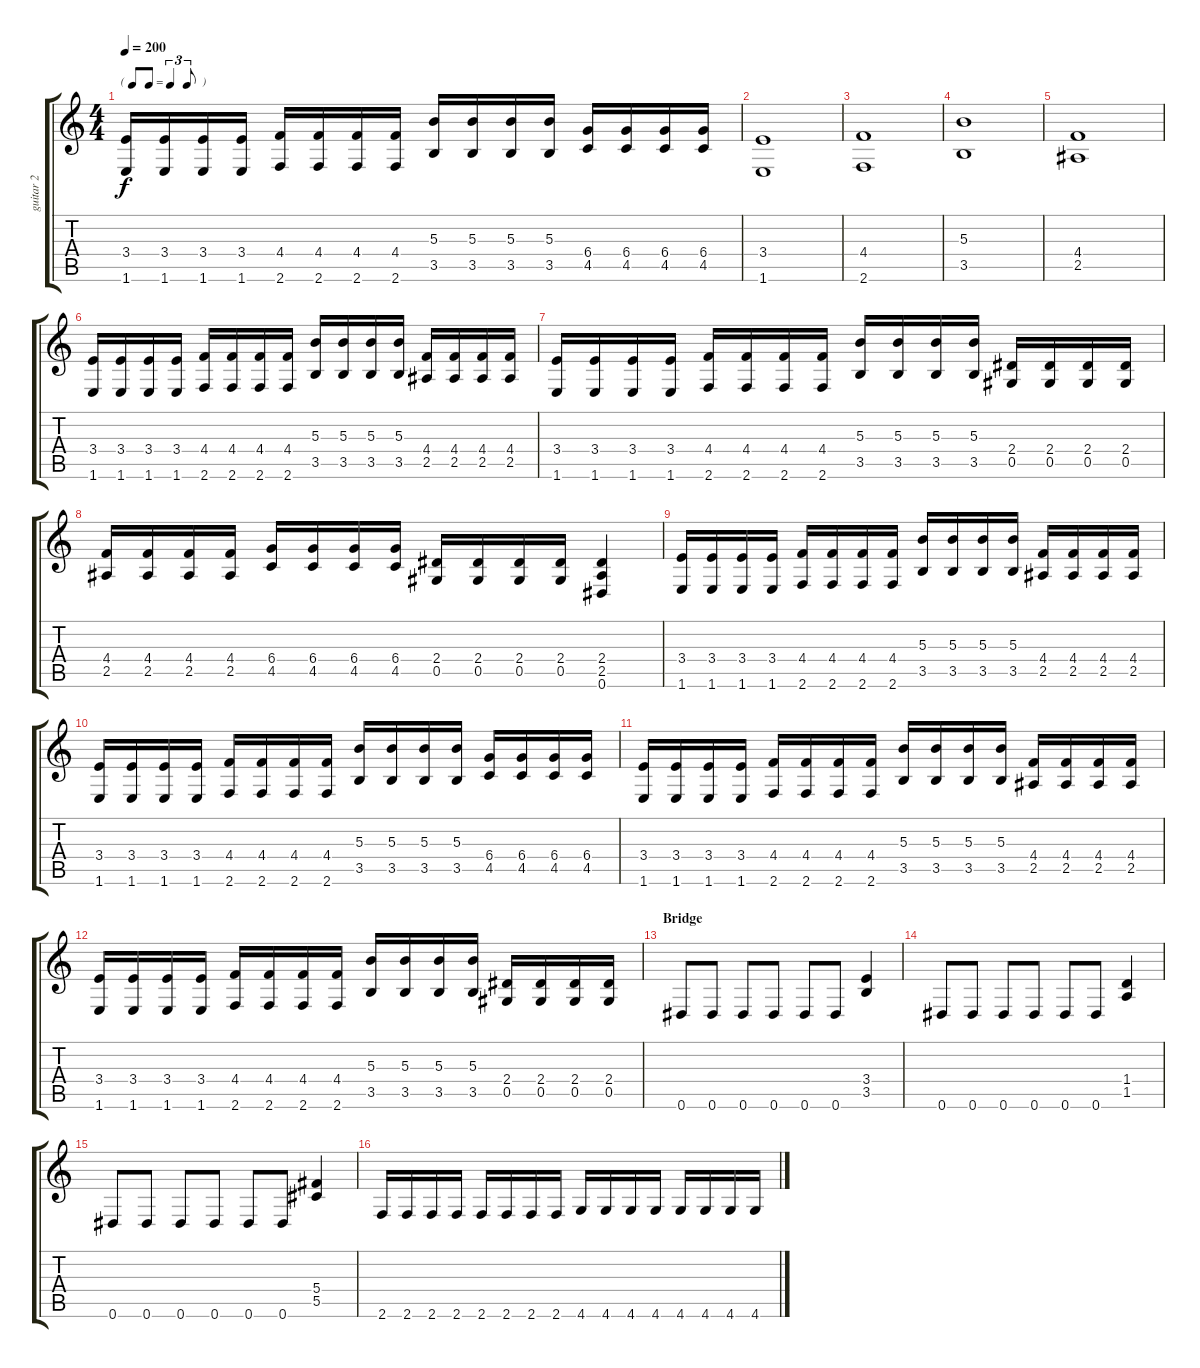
\track ("guitar 2" "guitar 2") {instrument distortionguitar}
\staff {score tabs}
\tuning (Eb4 Bb3 Gb3 Db3 Ab2 Eb2) {hide}
\ts (4 4)
\tf triplet8th
\tempo 200
\clef g2
\ks c
(3.4 1.6).16{dy f} (3.4 1.6).16 (3.4 1.6).16 (3.4 1.6).16 (4.4 2.6).16 (4.4 2.6).16 (4.4 2.6).16 (4.4 2.6).16 (5.3 3.5).16 (5.3 3.5).16 (5.3 3.5).16 (5.3 3.5).16 (6.4 4.5).16 (6.4 4.5).16 (6.4 4.5).16 (6.4 4.5).16 |
(3.4 1.6).1 |
(4.4 2.6).1 |
(5.3 3.5).1 |
(4.4 2.5).1 |
(3.4 1.6).16 (3.4 1.6).16 (3.4 1.6).16 (3.4 1.6).16 (4.4 2.6).16 (4.4 2.6).16 (4.4 2.6).16 (4.4 2.6).16 (5.3 3.5).16 (5.3 3.5).16 (5.3 3.5).16 (5.3 3.5).16 (4.4 2.5).16 (4.4 2.5).16 (4.4 2.5).16 (4.4 2.5).16 |
(3.4 1.6).16 (3.4 1.6).16 (3.4 1.6).16 (3.4 1.6).16 (4.4 2.6).16 (4.4 2.6).16 (4.4 2.6).16 (4.4 2.6).16 (5.3 3.5).16 (5.3 3.5).16 (5.3 3.5).16 (5.3 3.5).16 (2.4 0.5).16 (2.4 0.5).16 (2.4 0.5).16 (2.4 0.5).16 |
(4.4 2.5).16 (4.4 2.5).16 (4.4 2.5).16 (4.4 2.5).16 (6.4 4.5).16 (6.4 4.5).16 (6.4 4.5).16 (6.4 4.5).16 (2.4 0.5).16 (2.4 0.5).16 (2.4 0.5).16 (2.4 0.5).16 (2.4 2.5 0.6).4 |
(3.4 1.6).16 (3.4 1.6).16 (3.4 1.6).16 (3.4 1.6).16 (4.4 2.6).16 (4.4 2.6).16 (4.4 2.6).16 (4.4 2.6).16 (5.3 3.5).16 (5.3 3.5).16 (5.3 3.5).16 (5.3 3.5).16 (4.4 2.5).16 (4.4 2.5).16 (4.4 2.5).16 (4.4 2.5).16 |
(3.4 1.6).16 (3.4 1.6).16 (3.4 1.6).16 (3.4 1.6).16 (4.4 2.6).16 (4.4 2.6).16 (4.4 2.6).16 (4.4 2.6).16 (5.3 3.5).16 (5.3 3.5).16 (5.3 3.5).16 (5.3 3.5).16 (6.4 4.5).16 (6.4 4.5).16 (6.4 4.5).16 (6.4 4.5).16 |
(3.4 1.6).16 (3.4 1.6).16 (3.4 1.6).16 (3.4 1.6).16 (4.4 2.6).16 (4.4 2.6).16 (4.4 2.6).16 (4.4 2.6).16 (5.3 3.5).16 (5.3 3.5).16 (5.3 3.5).16 (5.3 3.5).16 (4.4 2.5).16 (4.4 2.5).16 (4.4 2.5).16 (4.4 2.5).16 |
(3.4 1.6).16 (3.4 1.6).16 (3.4 1.6).16 (3.4 1.6).16 (4.4 2.6).16 (4.4 2.6).16 (4.4 2.6).16 (4.4 2.6).16 (5.3 3.5).16 (5.3 3.5).16 (5.3 3.5).16 (5.3 3.5).16 (2.4 0.5).16 (2.4 0.5).16 (2.4 0.5).16 (2.4 0.5).16 |
\section ("" "Bridge")
0.6.8 0.6.8 0.6.8 0.6.8 0.6.8 0.6.8 (3.4 3.5).4 |
0.6.8 0.6.8 0.6.8 0.6.8 0.6.8 0.6.8 (1.4 1.5).4 |
0.6.8 0.6.8 0.6.8 0.6.8 0.6.8 0.6.8 (5.4 5.5).4 |
2.6.16 2.6.16 2.6.16 2.6.16 2.6.16 2.6.16 2.6.16 2.6.16 4.6.16 4.6.16 4.6.16 4.6.16 4.6.16 4.6.16 4.6.16 4.6.16
